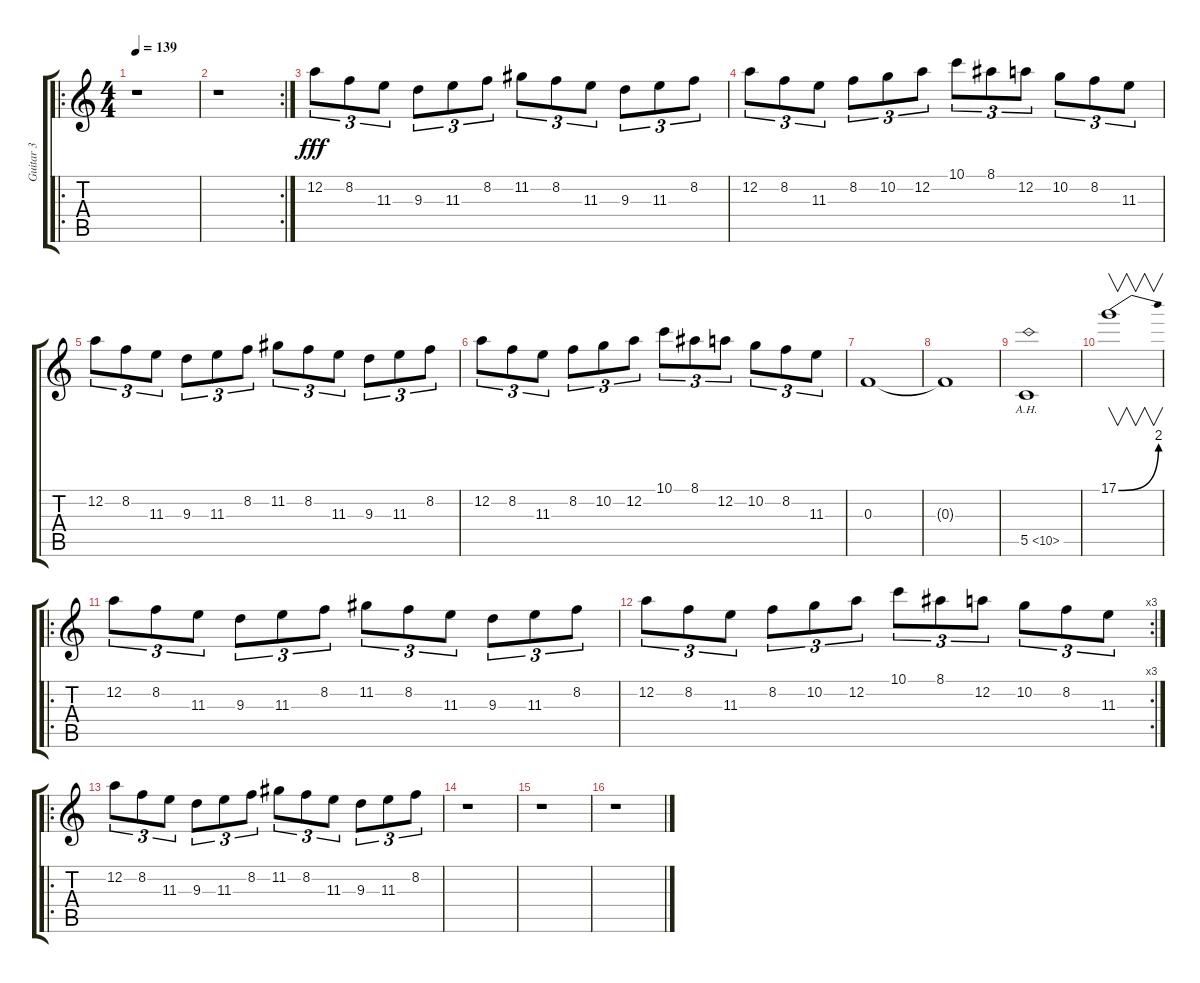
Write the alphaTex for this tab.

\track ("Guitar 3" "Guitar 3") {instrument overdrivenguitar}
\staff {score tabs}
\tuning (D4 A3 F3 C3 G2 D2) {hide}
\ro
\ts (4 4)
\tempo 139
\clef g2
\ks c
r.1{dy fff instrument overdrivenguitar} |
\rc 2
r.1 |
12.2.8{tu (3 2)} 8.2.8{tu (3 2)} 11.3.8{tu (3 2)} 9.3.8{tu (3 2)} 11.3.8{tu (3 2)} 8.2.8{tu (3 2)} 11.2.8{tu (3 2)} 8.2.8{tu (3 2)} 11.3.8{tu (3 2)} 9.3.8{tu (3 2)} 11.3.8{tu (3 2)} 8.2.8{tu (3 2)} |
12.2.8{tu (3 2)} 8.2.8{tu (3 2)} 11.3.8{tu (3 2)} 8.2.8{tu (3 2)} 10.2.8{tu (3 2)} 12.2.8{tu (3 2)} 10.1.8{tu (3 2)} 8.1.8{tu (3 2)} 12.2.8{tu (3 2)} 10.2.8{tu (3 2)} 8.2.8{tu (3 2)} 11.3.8{tu (3 2)} |
12.2.8{tu (3 2)} 8.2.8{tu (3 2)} 11.3.8{tu (3 2)} 9.3.8{tu (3 2)} 11.3.8{tu (3 2)} 8.2.8{tu (3 2)} 11.2.8{tu (3 2)} 8.2.8{tu (3 2)} 11.3.8{tu (3 2)} 9.3.8{tu (3 2)} 11.3.8{tu (3 2)} 8.2.8{tu (3 2)} |
12.2.8{tu (3 2)} 8.2.8{tu (3 2)} 11.3.8{tu (3 2)} 8.2.8{tu (3 2)} 10.2.8{tu (3 2)} 12.2.8{tu (3 2)} 10.1.8{tu (3 2)} 8.1.8{tu (3 2)} 12.2.8{tu (3 2)} 10.2.8{tu (3 2)} 8.2.8{tu (3 2)} 11.3.8{tu (3 2)} |
0.3.1 |
0.3{t}.1 |
5.5{ah 5}.1 |
17.1{be (bend 0 0 60 8)}.1{v} |
\ro
12.2.8{tu (3 2)} 8.2.8{tu (3 2)} 11.3.8{tu (3 2)} 9.3.8{tu (3 2)} 11.3.8{tu (3 2)} 8.2.8{tu (3 2)} 11.2.8{tu (3 2)} 8.2.8{tu (3 2)} 11.3.8{tu (3 2)} 9.3.8{tu (3 2)} 11.3.8{tu (3 2)} 8.2.8{tu (3 2)} |
\rc 3
12.2.8{tu (3 2)} 8.2.8{tu (3 2)} 11.3.8{tu (3 2)} 8.2.8{tu (3 2)} 10.2.8{tu (3 2)} 12.2.8{tu (3 2)} 10.1.8{tu (3 2)} 8.1.8{tu (3 2)} 12.2.8{tu (3 2)} 10.2.8{tu (3 2)} 8.2.8{tu (3 2)} 11.3.8{tu (3 2)} |
\ro
12.2.8{tu (3 2)} 8.2.8{tu (3 2)} 11.3.8{tu (3 2)} 9.3.8{tu (3 2)} 11.3.8{tu (3 2)} 8.2.8{tu (3 2)} 11.2.8{tu (3 2)} 8.2.8{tu (3 2)} 11.3.8{tu (3 2)} 9.3.8{tu (3 2)} 11.3.8{tu (3 2)} 8.2.8{tu (3 2)} |
r.1 |
r.1 |
r.1
